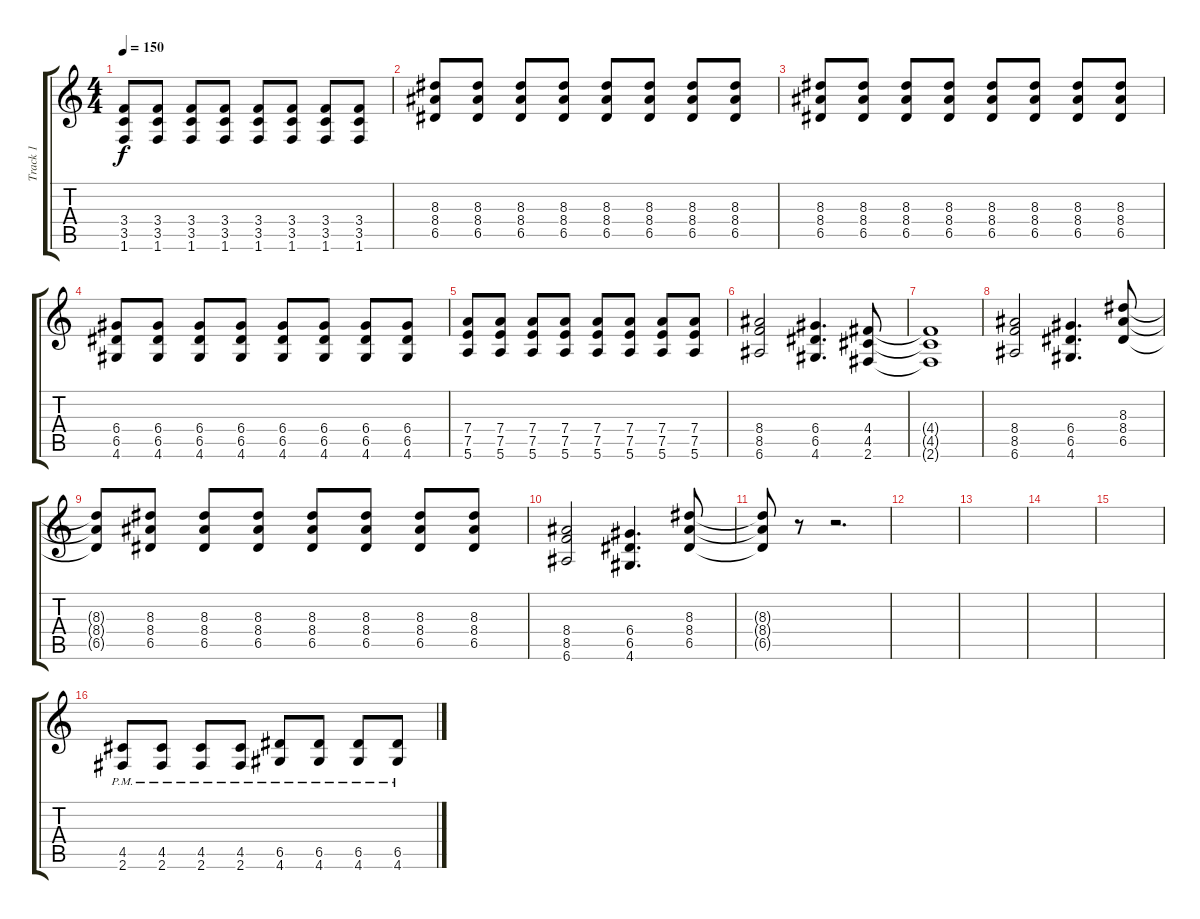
\track ("Track 1" "Track 1") {instrument distortionguitar}
\staff {score tabs}
\tuning (E4 B3 G3 D3 A2 E2) {hide}
\ts (4 4)
\tempo 150
\clef g2
\ks c
(3.4 3.5 1.6).8{dy f} (3.4 3.5 1.6).8 (3.4 3.5 1.6).8 (3.4 3.5 1.6).8 (3.4 3.5 1.6).8 (3.4 3.5 1.6).8 (3.4 3.5 1.6).8 (3.4 3.5 1.6).8 |
(8.3 8.4 6.5).8 (8.3 8.4 6.5).8 (8.3 8.4 6.5).8 (8.3 8.4 6.5).8 (8.3 8.4 6.5).8 (8.3 8.4 6.5).8 (8.3 8.4 6.5).8 (8.3 8.4 6.5).8 |
(8.3 8.4 6.5).8 (8.3 8.4 6.5).8 (8.3 8.4 6.5).8 (8.3 8.4 6.5).8 (8.3 8.4 6.5).8 (8.3 8.4 6.5).8 (8.3 8.4 6.5).8 (8.3 8.4 6.5).8 |
(6.4 6.5 4.6).8 (6.4 6.5 4.6).8 (6.4 6.5 4.6).8 (6.4 6.5 4.6).8 (6.4 6.5 4.6).8 (6.4 6.5 4.6).8 (6.4 6.5 4.6).8 (6.4 6.5 4.6).8 |
(7.4 7.5 5.6).8 (7.4 7.5 5.6).8 (7.4 7.5 5.6).8 (7.4 7.5 5.6).8 (7.4 7.5 5.6).8 (7.4 7.5 5.6).8 (7.4 7.5 5.6).8 (7.4 7.5 5.6).8 |
(8.4 8.5 6.6).2 (6.4 6.5 4.6).4{d} (4.4 4.5 2.6).8 |
(4.4{t} 4.5{t} 2.6{t}).1 |
(8.4 8.5 6.6).2 (6.4 6.5 4.6).4{d} (8.3 8.4 6.5).8 |
(8.3{t} 8.4{t} 6.5{t}).8 (8.3 8.4 6.5).8 (8.3 8.4 6.5).8 (8.3 8.4 6.5).8 (8.3 8.4 6.5).8 (8.3 8.4 6.5).8 (8.3 8.4 6.5).8 (8.3 8.4 6.5).8 |
(8.4 8.5 6.6).2 (6.4 6.5 4.6).4{d} (8.3 8.4 6.5).8 |
(8.3{t} 8.4{t} 6.5{t}).8 r.8 r.2{d} |
|
|
|
|
(4.5{pm} 2.6).8 (4.5{pm} 2.6).8 (4.5{pm} 2.6).8 (4.5{pm} 2.6).8 (6.5{pm} 4.6).8 (6.5{pm} 4.6).8 (6.5{pm} 4.6).8 (6.5{pm} 4.6).8
